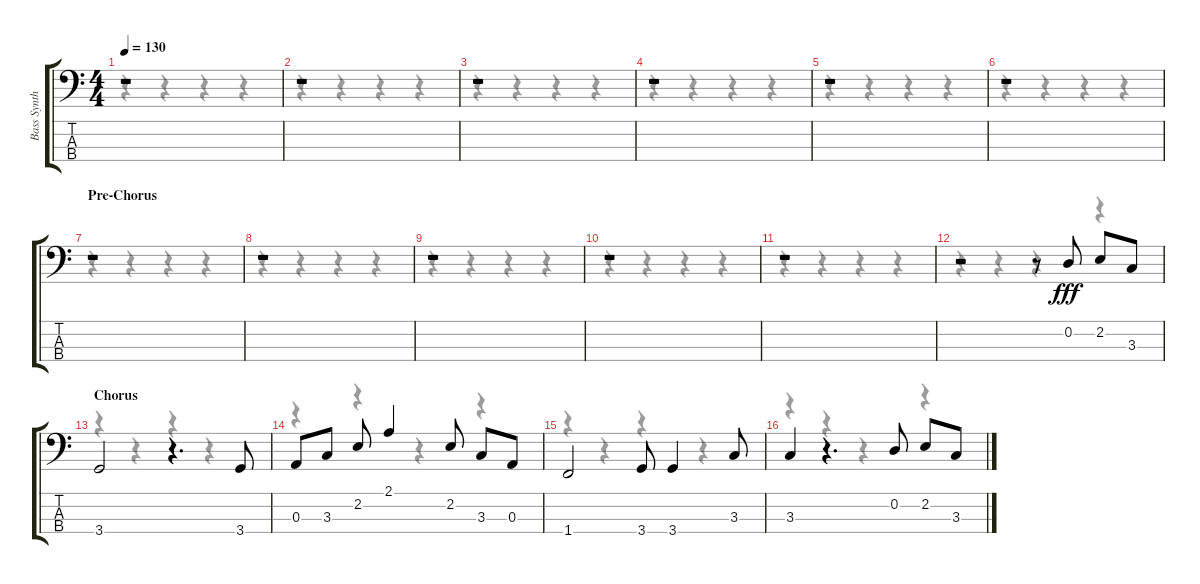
\track ("Bass Synth" "Bass Synth") {instrument synthbass2}
\staff {score tabs}
\tuning (G2 D2 A1 E1) {hide}
\voice
\ts (4 4)
\tempo 130
\clef f4
\ks c
r.1{dy fff} |
r.1 |
r.1 |
r.1 |
r.1 |
r.1 |
\section ("" "Pre-Chorus")
r.1 |
r.1 |
r.1 |
r.1 |
r.1 |
r.2 r.8 0.2.8 2.2.8 3.3.8 |
\section ("" "Chorus")
3.4.2 r.4{d} 3.4.8 |
0.3.8 3.3.8 2.2.8 2.1.4 2.2.8 3.3.8 0.3.8 |
1.4.2 3.4.8 3.4.4 3.3.8 |
3.3.4 r.4{d} 0.2.8 2.2.8 3.3.8
\voice
\clef f4
\ottava regular
\simile none
\ks c
r.4{dy f} r.4 r.4 r.4 |
r.4 r.4 r.4 r.4 |
r.4 r.4 r.4 r.4 |
r.4 r.4 r.4 r.4 |
r.4 r.4 r.4 r.4 |
r.4 r.4 r.4 r.4 |
r.4 r.4 r.4 r.4 |
r.4 r.4 r.4 r.4 |
r.4 r.4 r.4 r.4 |
r.4 r.4 r.4 r.4 |
r.4 r.4 r.4 r.4 |
r.4 r.4 r.4 r.4 |
r.4 r.4 r.4 r.4 |
r.4 r.4 r.4 r.4 |
r.4 r.4 r.4 r.4 |
r.4 r.4 r.4 r.4
